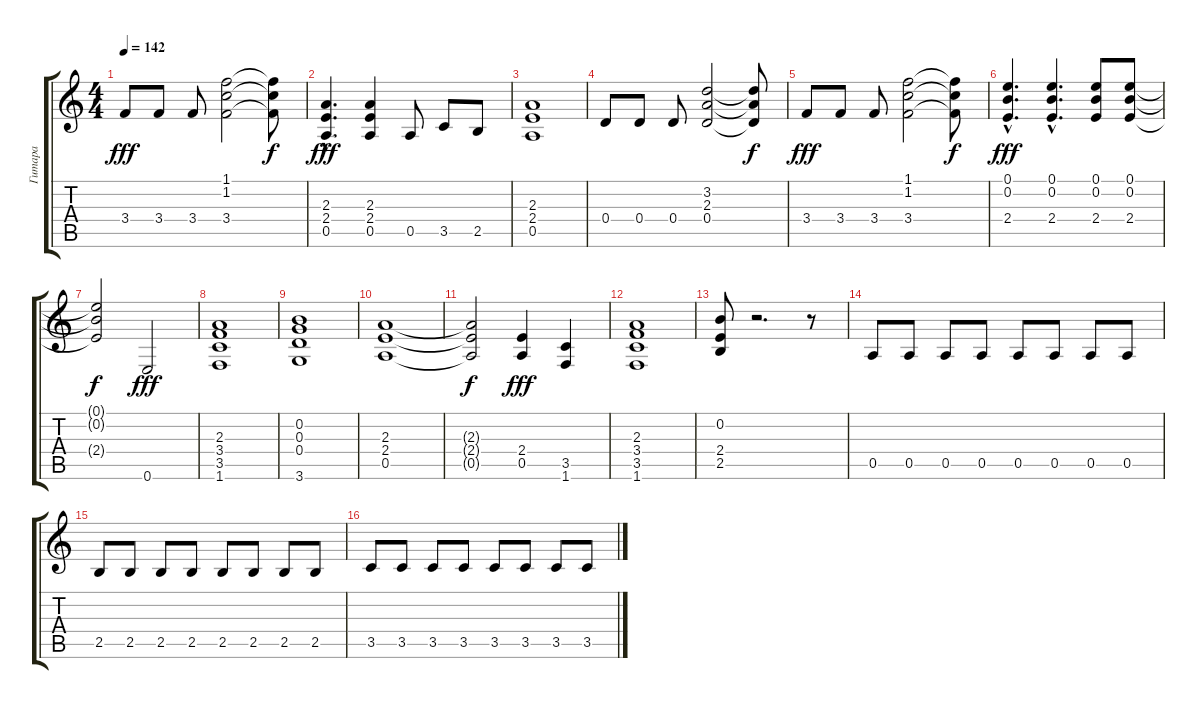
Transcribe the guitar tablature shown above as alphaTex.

\track ("Гитара" "Гитара") {instrument overdrivenguitar}
\staff {score tabs}
\tuning (E4 B3 G3 D3 A2 E2) {hide}
\ts (4 4)
\tempo 142
\clef g2
\ks c
3.4.8{dy fff} 3.4.8 3.4.8 (1.1 1.2 3.4).2 (1.1{t} 1.2{t} 3.4{t}).8{dy f} |
(2.3{hac} 2.4{hac} 0.5{hac}).4{d dy fff} (2.3 2.4 0.5).4 0.5.8 3.5.8 2.5.8 |
(2.3 2.4 0.5).1 |
0.4.8 0.4.8 0.4.8 (3.2 2.3 0.4).2 (3.2{t} 2.3{t} 0.4{t}).8{dy f} |
3.4.8{dy fff} 3.4.8 3.4.8 (1.1 1.2 3.4).2 (1.1{t} 1.2{t} 3.4{t}).8{dy f} |
(0.1{hac} 0.2{hac} 2.4{hac}).4{d dy fff} (0.1{hac} 0.2{hac} 2.4{hac}).4{d} (0.1 0.2 2.4).8 (0.1 0.2 2.4).8 |
(0.1{t} 0.2{t} 2.4{t}).2{dy f} 0.6.2{dy fff} |
(2.3 3.4 3.5 1.6).1 |
(0.2 0.3 0.4 3.6).1 |
(2.3 2.4 0.5).1 |
(2.3{t} 2.4{t} 0.5{t}).2{dy f} (2.4 0.5).4{dy fff} (3.5 1.6).4 |
(2.3 3.4 3.5 1.6).1 |
(0.2 2.4 2.5).8 r.2{d} r.8 |
0.5.8 0.5.8 0.5.8 0.5.8 0.5.8 0.5.8 0.5.8 0.5.8 |
2.5.8 2.5.8 2.5.8 2.5.8 2.5.8 2.5.8 2.5.8 2.5.8 |
3.5.8 3.5.8 3.5.8 3.5.8 3.5.8 3.5.8 3.5.8 3.5.8
